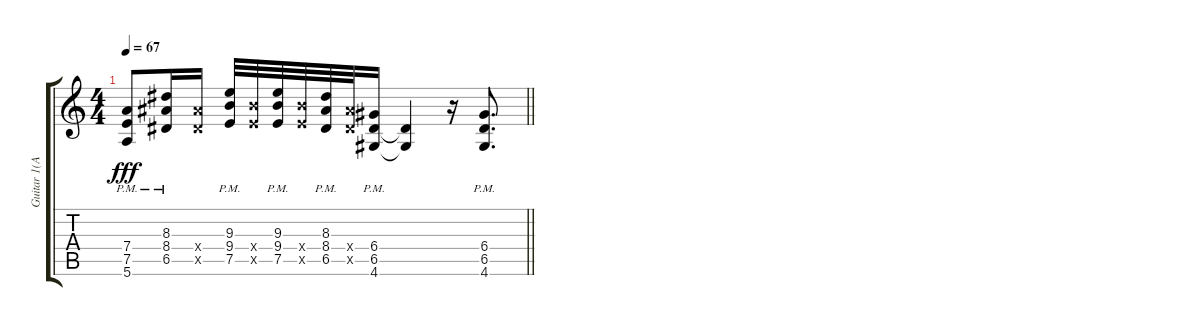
\track ("Guitar 1(Apoy)" "Guitar 1(A") {instrument overdrivenguitar}
\staff {score tabs}
\tuning (E4 B3 G3 D3 A2 E2) {hide}
\ts (4 4)
\tempo 67
\clef g2
\barLineRight lightlight
\ks c
(7.4 7.5{pm} 5.6).8{dy fff} (8.3 8.4 6.5{pm}).16 (8.4{x} 6.5{x}).16 (9.3 9.4 7.5{pm}).32 (9.4{x} 7.5{x}).32 (9.3 9.4 7.5{pm}).32 (9.4{x} 7.5{x}).32 (8.3 8.4 6.5{pm}).32 (8.4{x} 6.5{x}).32 (6.4 6.5{pm} 4.6).16 (6.5{t} 4.6{t}).4 r.16 (6.4 6.5 4.6{pm}).8{d}
